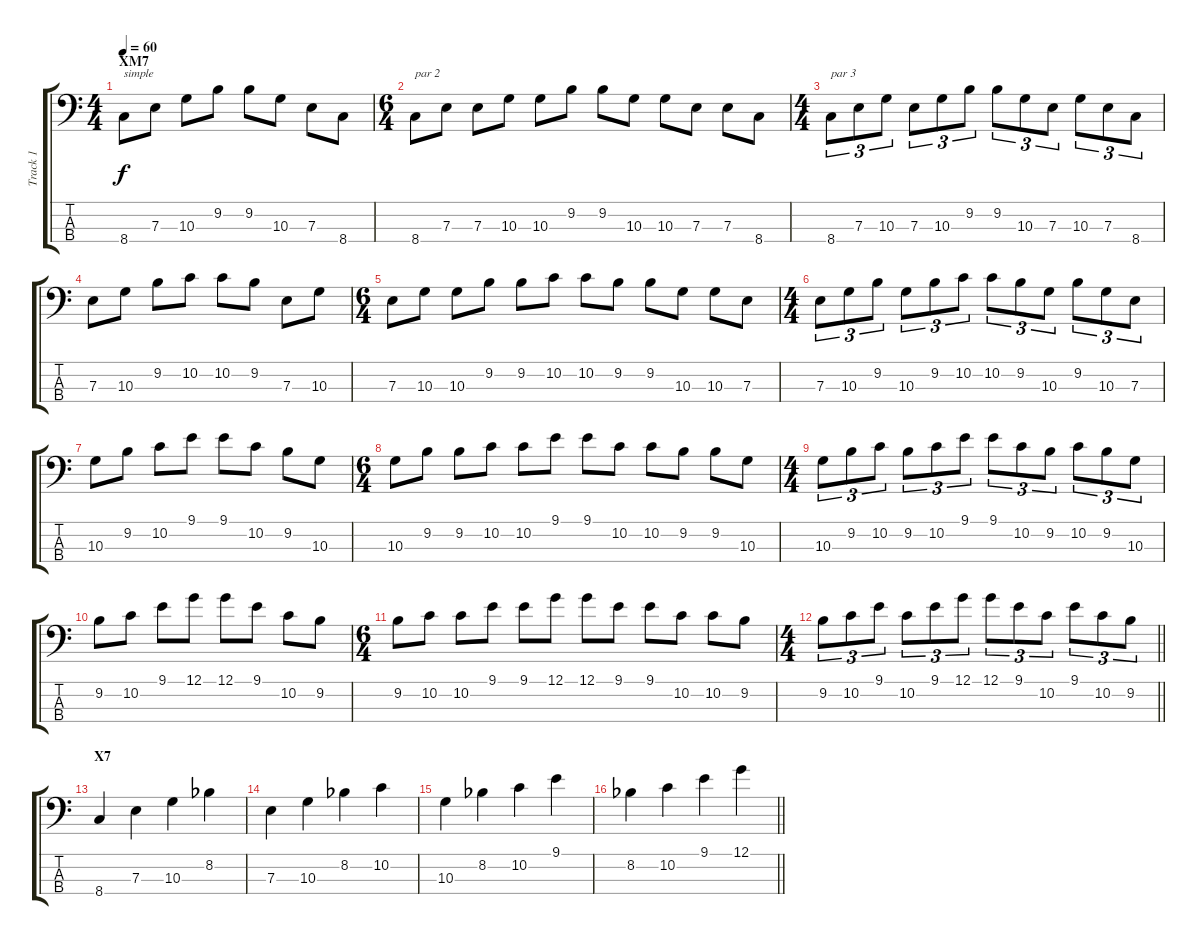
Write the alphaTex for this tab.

\track ("Track 1" "Track 1") {instrument electricbassfinger}
\staff {score tabs}
\tuning (G2 D2 A1 E1) {hide}
\ts (4 4)
\section ("" "XM7")
\tempo 60
\clef f4
\ks c
8.4.8{txt "simple" dy f instrument electricbassfinger} 7.3.8 10.3.8 9.2.8 9.2.8 10.3.8 7.3.8 8.4.8 |
\ts (6 4)
8.4.8{txt "par 2"} 7.3.8 7.3.8 10.3.8 10.3.8 9.2.8 9.2.8 10.3.8 10.3.8 7.3.8 7.3.8 8.4.8 |
\ts (4 4)
8.4.8{tu (3 2) txt "par 3"} 7.3.8{tu (3 2)} 10.3.8{tu (3 2)} 7.3.8{tu (3 2)} 10.3.8{tu (3 2)} 9.2.8{tu (3 2)} 9.2.8{tu (3 2)} 10.3.8{tu (3 2)} 7.3.8{tu (3 2)} 10.3.8{tu (3 2)} 7.3.8{tu (3 2)} 8.4.8{tu (3 2)} |
7.3.8 10.3.8 9.2.8 10.2.8 10.2.8 9.2.8 7.3.8 10.3.8 |
\ts (6 4)
7.3.8 10.3.8 10.3.8 9.2.8 9.2.8 10.2.8 10.2.8 9.2.8 9.2.8 10.3.8 10.3.8 7.3.8 |
\ts (4 4)
7.3.8{tu (3 2)} 10.3.8{tu (3 2)} 9.2.8{tu (3 2)} 10.3.8{tu (3 2)} 9.2.8{tu (3 2)} 10.2.8{tu (3 2)} 10.2.8{tu (3 2)} 9.2.8{tu (3 2)} 10.3.8{tu (3 2)} 9.2.8{tu (3 2)} 10.3.8{tu (3 2)} 7.3.8{tu (3 2)} |
10.3.8 9.2.8 10.2.8 9.1.8 9.1.8 10.2.8 9.2.8 10.3.8 |
\ts (6 4)
10.3.8 9.2.8 9.2.8 10.2.8 10.2.8 9.1.8 9.1.8 10.2.8 10.2.8 9.2.8 9.2.8 10.3.8 |
\ts (4 4)
10.3.8{tu (3 2)} 9.2.8{tu (3 2)} 10.2.8{tu (3 2)} 9.2.8{tu (3 2)} 10.2.8{tu (3 2)} 9.1.8{tu (3 2)} 9.1.8{tu (3 2)} 10.2.8{tu (3 2)} 9.2.8{tu (3 2)} 10.2.8{tu (3 2)} 9.2.8{tu (3 2)} 10.3.8{tu (3 2)} |
9.2.8 10.2.8 9.1.8 12.1.8 12.1.8 9.1.8 10.2.8 9.2.8 |
\ts (6 4)
9.2.8 10.2.8 10.2.8 9.1.8 9.1.8 12.1.8 12.1.8 9.1.8 9.1.8 10.2.8 10.2.8 9.2.8 |
\ts (4 4)
\barLineRight lightlight
9.2.8{tu (3 2)} 10.2.8{tu (3 2)} 9.1.8{tu (3 2)} 10.2.8{tu (3 2)} 9.1.8{tu (3 2)} 12.1.8{tu (3 2)} 12.1.8{tu (3 2)} 9.1.8{tu (3 2)} 10.2.8{tu (3 2)} 9.1.8{tu (3 2)} 10.2.8{tu (3 2)} 9.2.8{tu (3 2)} |
\section ("" "X7")
8.4.4 7.3.4 10.3.4 8.2{acc b}.4 |
7.3.4 10.3.4 8.2{acc b}.4 10.2.4 |
10.3.4 8.2{acc b}.4 10.2.4 9.1.4 |
\barLineRight lightlight
8.2{acc b}.4 10.2.4 9.1.4 12.1.4
